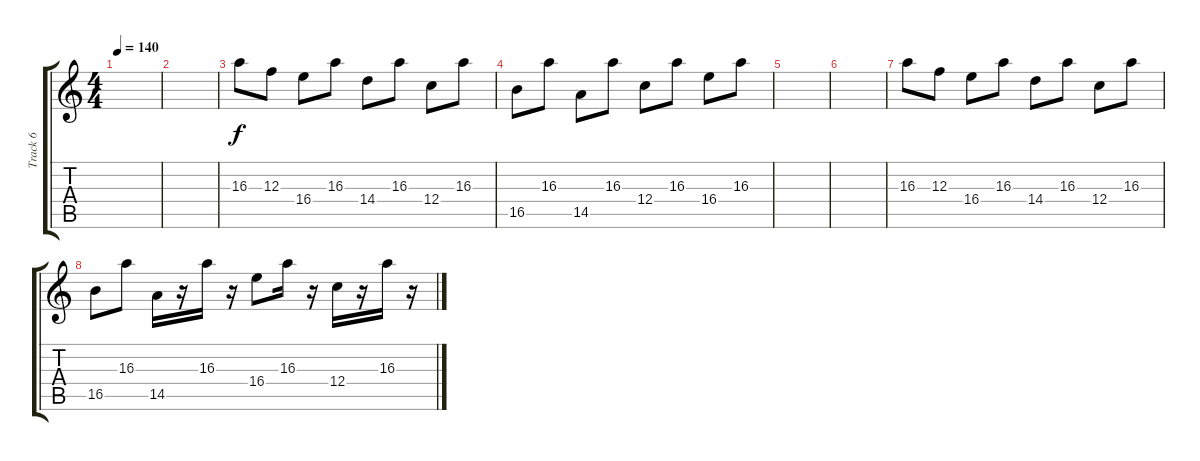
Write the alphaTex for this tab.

\track ("Track 6" "Track 6") {instrument overdrivenguitar}
\staff {score tabs}
\tuning (D4 A3 F3 C3 G2 C2) {hide}
\ts (4 4)
\tempo 140
\clef g2
\ks c
|
|
16.3.8 12.3.8 16.4.8 16.3.8 14.4.8 16.3.8 12.4.8 16.3.8 |
16.5.8 16.3.8 14.5.8 16.3.8 12.4.8 16.3.8 16.4.8 16.3.8 |
|
|
16.3.8 12.3.8 16.4.8 16.3.8 14.4.8 16.3.8 12.4.8 16.3.8 |
16.5.8 16.3.8 14.5.16 r.16 16.3.16 r.16 16.4.8 16.3.16 r.16 12.4.16 r.16 16.3.16 r.16
